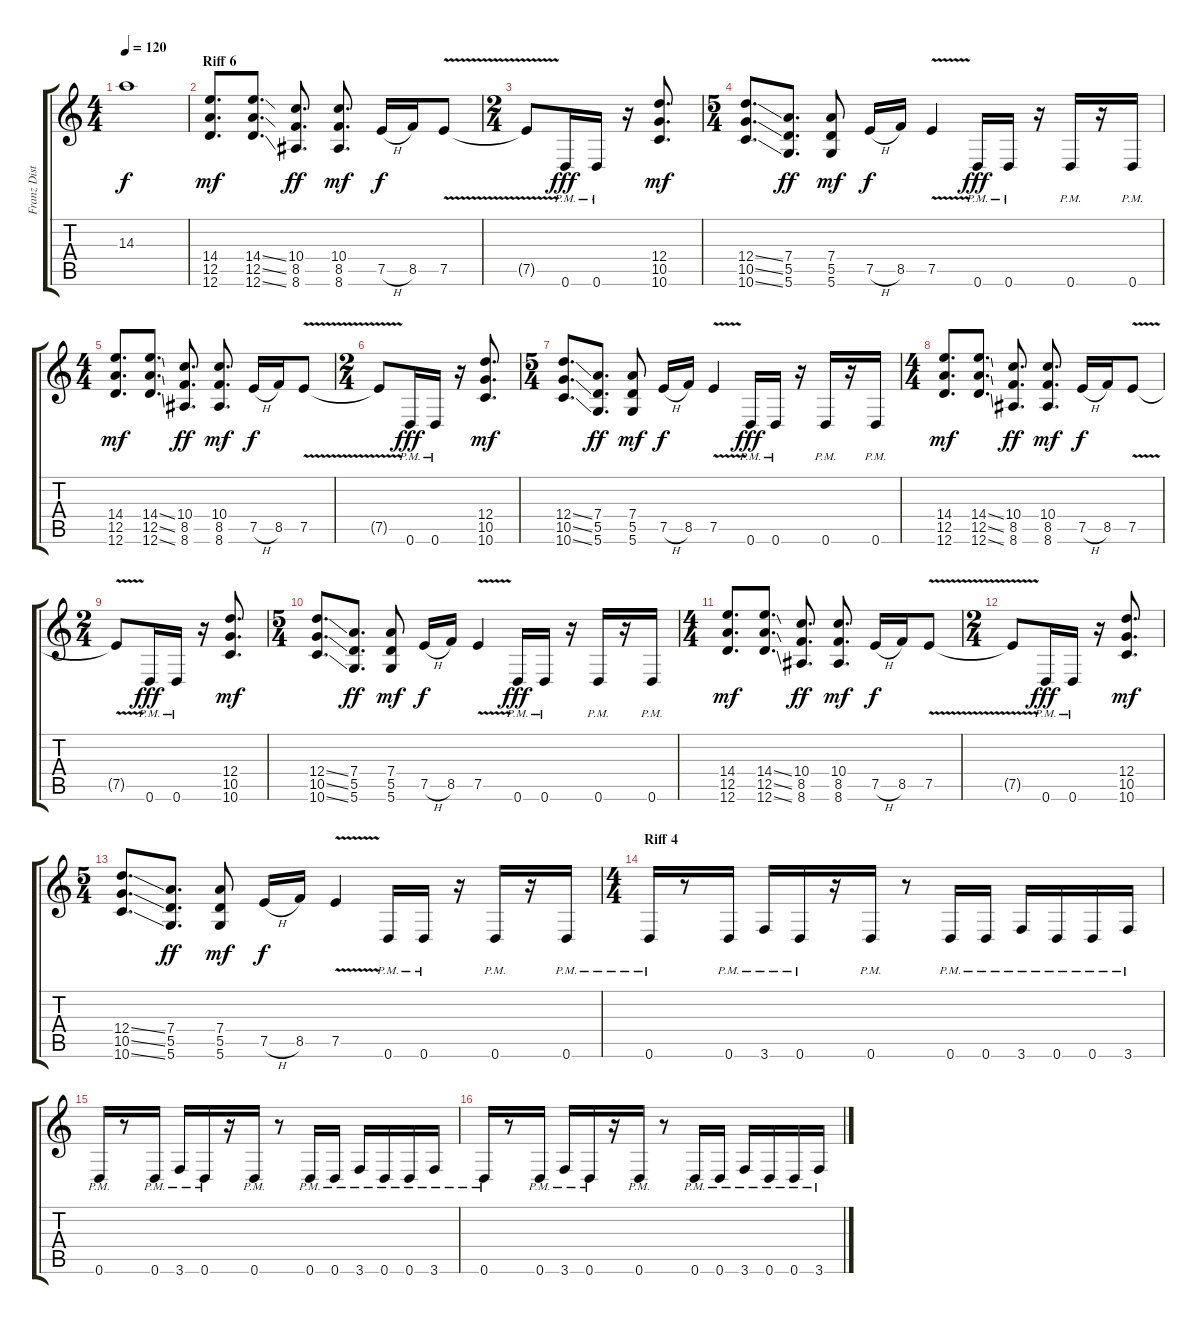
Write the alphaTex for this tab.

\track ("Franz Distortion" "Franz Dist") {instrument distortionguitar}
\staff {score tabs}
\tuning (E4 B3 G3 D3 A2 D2) {hide}
\ts (4 4)
\tempo 120
\clef g2
\ks c
14.3.1{dy f} |
\section ("" "Riff 6")
(14.4 12.5 12.6).8{d dy mf} (14.4{ss} 12.5{ss} 12.6{ss}).8{d} (10.4 8.5 8.6).8{d dy ff} (10.4 8.5 8.6).8{d dy mf} 7.5{h}.16{dy f} 8.5.16 7.5{v}.8 |
\ts (2 4)
7.5{t}.8 0.6{pm}.16{dy fff} 0.6{pm}.16 r.16 (12.4 10.5 10.6).8{d dy mf} |
\ts (5 4)
(12.4{ss} 10.5{ss} 10.6{ss}).8{d} (7.4 5.5 5.6).8{d dy ff} (7.4 5.5 5.6).8{dy mf} 7.5{h}.16{dy f} 8.5.16 7.5{v}.4 0.6{pm}.16{dy fff} 0.6{pm}.16 r.16 0.6{pm}.16 r.16 0.6{pm}.16 |
\ts (4 4)
(14.4 12.5 12.6).8{d dy mf} (14.4{ss} 12.5{ss} 12.6{ss}).8{d} (10.4 8.5 8.6).8{d dy ff} (10.4 8.5 8.6).8{d dy mf} 7.5{h}.16{dy f} 8.5.16 7.5{v}.8 |
\ts (2 4)
7.5{t}.8 0.6{pm}.16{dy fff} 0.6{pm}.16 r.16 (12.4 10.5 10.6).8{d dy mf} |
\ts (5 4)
(12.4{ss} 10.5{ss} 10.6{ss}).8{d} (7.4 5.5 5.6).8{d dy ff} (7.4 5.5 5.6).8{dy mf} 7.5{h}.16{dy f} 8.5.16 7.5{v}.4 0.6{pm}.16{dy fff} 0.6{pm}.16 r.16 0.6{pm}.16 r.16 0.6{pm}.16 |
\ts (4 4)
(14.4 12.5 12.6).8{d dy mf} (14.4{ss} 12.5{ss} 12.6{ss}).8{d} (10.4 8.5 8.6).8{d dy ff} (10.4 8.5 8.6).8{d dy mf} 7.5{h}.16{dy f} 8.5.16 7.5{v}.8 |
\ts (2 4)
7.5{t}.8 0.6{pm}.16{dy fff} 0.6{pm}.16 r.16 (12.4 10.5 10.6).8{d dy mf} |
\ts (5 4)
(12.4{ss} 10.5{ss} 10.6{ss}).8{d} (7.4 5.5 5.6).8{d dy ff} (7.4 5.5 5.6).8{dy mf} 7.5{h}.16{dy f} 8.5.16 7.5{v}.4 0.6{pm}.16{dy fff} 0.6{pm}.16 r.16 0.6{pm}.16 r.16 0.6{pm}.16 |
\ts (4 4)
(14.4 12.5 12.6).8{d dy mf} (14.4{ss} 12.5{ss} 12.6{ss}).8{d} (10.4 8.5 8.6).8{d dy ff} (10.4 8.5 8.6).8{d dy mf} 7.5{h}.16{dy f} 8.5.16 7.5{v}.8 |
\ts (2 4)
7.5{t}.8 0.6{pm}.16{dy fff} 0.6{pm}.16 r.16 (12.4 10.5 10.6).8{d dy mf} |
\ts (5 4)
(12.4{ss} 10.5{ss} 10.6{ss}).8{d} (7.4 5.5 5.6).8{d dy ff} (7.4 5.5 5.6).8{dy mf} 7.5{h}.16{dy f} 8.5.16 7.5{v}.4 0.6{pm}.16 0.6{pm}.16 r.16 0.6{pm}.16 r.16 0.6{pm}.16 |
\ts (4 4)
\section ("" "Riff 4")
0.6{pm}.16 r.8 0.6{pm}.16 3.6{pm}.16 0.6{pm}.16 r.16 0.6{pm}.16 r.8 0.6{pm}.16 0.6{pm}.16 3.6{pm}.16 0.6{pm}.16 0.6{pm}.16 3.6{pm}.16 |
0.6{pm}.16 r.8 0.6{pm}.16 3.6{pm}.16 0.6{pm}.16 r.16 0.6{pm}.16 r.8 0.6{pm}.16 0.6{pm}.16 3.6{pm}.16 0.6{pm}.16 0.6{pm}.16 3.6{pm}.16 |
0.6{pm}.16 r.8 0.6{pm}.16 3.6{pm}.16 0.6{pm}.16 r.16 0.6{pm}.16 r.8 0.6{pm}.16 0.6{pm}.16 3.6{pm}.16 0.6{pm}.16 0.6{pm}.16 3.6{pm}.16
